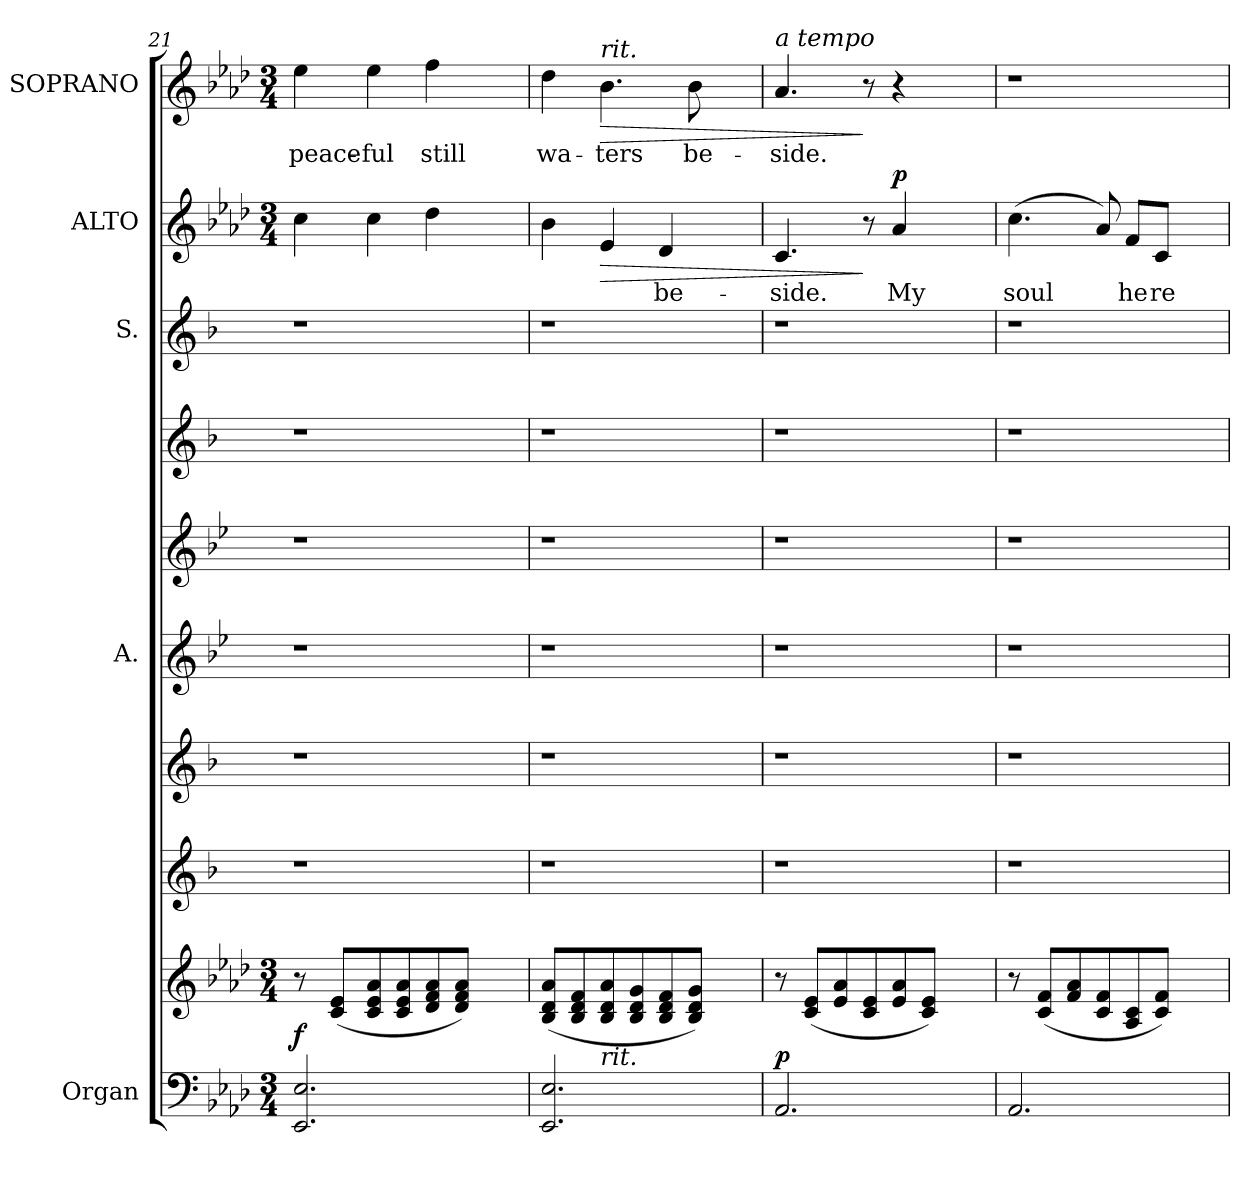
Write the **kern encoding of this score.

**kern	**kern	**dynam	**kern	**kern	**kern	**kern	**kern	**kern	**kern	**text	**dynam	**kern	**text	**dynam
*part9	*part9	*part9	*part8	*part7	*part6	*part5	*part4	*part3	*part2	*part2	*part2	*part1	*part1	*part1
*staff10	*staff9	*staff9/10	*staff8	*staff7	*staff6	*staff5	*staff4	*staff3	*staff2	*staff2	*staff2	*staff1	*staff1	*staff1
*I"Organ	*	*	*	*	*I"A.	*	*	*I"S.	*I"ALTO	*	*	*I"SOPRANO	*	*
*	*	*	*	*	*	*	*	*	*I'A.	*	*	*I'S.	*	*
*clefF4	*clefG2	*	*clefG2	*clefG2	*clefG2	*clefG2	*clefG2	*clefG2	*clefG2	*	*	*clefG2	*	*
*	*	*	*ITrd-2c-3	*ITrd-2c-3	*ITrd1c2	*ITrd1c2	*ITrd-2c-3	*ITrd-3c-5	*	*	*	*	*	*
*k[b-e-a-d-]	*k[b-e-a-d-]	*	*k[b-e-a-d-]	*k[b-e-a-d-]	*k[b-e-a-d-]	*k[b-e-a-d-]	*k[b-e-a-d-]	*k[b-e-]	*k[b-e-a-d-]	*	*	*k[b-e-a-d-]	*	*
*A-:	*A-:	*	*A-:	*A-:	*A-:	*A-:	*A-:	*B-:	*A-:	*	*	*A-:	*	*
*M3/4	*M3/4	*	*	*	*	*	*	*	*M3/4	*	*	*M3/4	*	*
=21	=21	=21	=21	=21	=21	=21	=21	=21	=21	=21	=21	=21	=21	=21
!	!	!LO:DY:a=2	!	!	!	!	!	!	!	!	!	!	!LO:LY:b	!
2.EE-/ 2.E-/	8r	f	1r	1r	1r	1r	1r	1r	4cc\	.	.	4ee-\	peace-	.
.	(<8c/ 8e-/L	.	.	.	.	.	.	.	.	.	.	.	.	.
!	!	!	!	!	!	!	!	!	!	!	!	!	!LO:LY:b	!
.	8c/ 8e-/ 8a-/	.	.	.	.	.	.	.	4cc\	.	.	4ee-\	-ful	.
.	8c/ 8e-/ 8a-/	.	.	.	.	.	.	.	.	.	.	.	.	.
!	!	!	!	!	!	!	!	!	!	!	!	!	!LO:LY:b	!
.	8d-/ 8f/ 8a-/	.	.	.	.	.	.	.	4dd-\	.	.	4ff\	still	.
.	8d-/ 8f/ 8a-/J)	.	.	.	.	.	.	.	.	.	.	.	.	.
4ryy	4ryy	.	.	.	.	.	.	.	4ryy	.	.	4ryy	.	.
=22	=22	=22	=22	=22	=22	=22	=22	=22	=22	=22	=22	=22	=22	=22
!	!	!	!	!	!	!	!	!	!	!	!	!	!LO:LY:b	!
*^	*	*	*	*	*	*	*	*	*	*	*	*	*	*
2.EE-/ 2.E-/	4ryy	(<8B-/ 8d-/ 8a-/L	.	1r	1r	1r	1r	1r	1r	4b-\	.	.	4dd-\	wa-	.
.	.	8B-/ 8d-/ 8f/	.	.	.	.	.	.	.	.	.	.	.	.	.
!	!	!	!	!	!	!	!	!	!	!	!	!	!LO:TX:a:i:t=rit.	!	!
!	!LO:TX:a:i:t=rit.	!	!	!	!	!	!	!	!	!	!	!	!	!	!
!	!	!	!	!	!	!	!	!	!	!	!	!LO:HP:b	!	!LO:LY:b	!LO:HP:b
.	2.ryy	8B-/ 8d-/ 8a-/	.	.	.	.	.	.	.	4e-/	.	>	4.b-\	-ters	>
.	.	8B-/ 8d-/ 8g/	.	.	.	.	.	.	.	.	.	.	.	.	.
!	!	!	!	!	!	!	!	!	!	!	!LO:LY:b	!	!	!	!
.	.	8B-/ 8d-/ 8f/	.	.	.	.	.	.	.	4d-/	be-	.	.	.	.
!	!	!	!	!	!	!	!	!	!	!	!	!	!	!LO:LY:b	!
.	.	8B-/ 8d-/ 8g/J)	.	.	.	.	.	.	.	.	.	.	8b-\	be-	.
4ryy	.	4ryy	.	.	.	.	.	.	.	4ryy	.	.	4ryy	.	.
=23	=23	=23	=23	=23	=23	=23	=23	=23	=23	=23	=23	=23	=23	=23	=23
!	!	!	!	!	!	!	!	!	!	!	!	!	!LO:TX:a:i:t=a tempo	!	!
!LO:TX:a:i:t=a tempo	!	!	!	!	!	!	!	!	!	!	!	!	!	!	!
!	!	!	!LO:DY:a=2	!	!	!	!	!	!	!	!LO:LY:b	!	!	!LO:LY:b	!
*v	*v	*	*	*	*	*	*	*	*	*	*	*	*	*	*
2.AA-/	8r	p	1r	1r	1r	1r	1r	1r	4.c/	-side.	.	4.a-/	-side.	.
.	(<8c/ 8e-/L	.	.	.	.	.	.	.	.	.	.	.	.	.
.	8e-/ 8a-/	.	.	.	.	.	.	.	.	.	.	.	.	.
.	8c/ 8e-/	.	.	.	.	.	.	.	8r	.	]	8r	.	]
!	!	!	!	!	!	!	!	!	!	!LO:LY:b	!LO:DY:a	!	!	!
.	8e-/ 8a-/	.	.	.	.	.	.	.	4a-/	My	p	4r	.	.
.	8c/ 8e-/J)	.	.	.	.	.	.	.	.	.	.	.	.	.
4ryy	4ryy	.	.	.	.	.	.	.	4ryy	.	.	4ryy	.	.
!!LO:PB:g=z
=24	=24	=24	=24	=24	=24	=24	=24	=24	=24	=24	=24	=24	=24	=24
!	!	!	!	!	!	!	!	!	!	!LO:LY:b	!	!LO:N:vis=1	!	!
2.AA-/	8r	.	1r	1r	1r	1r	1r	1r	(>4.cc\	soul	.	2.r	.	.
.	(<8c/ 8f/L	.	.	.	.	.	.	.	.	.	.	.	.	.
.	8f/ 8a-/	.	.	.	.	.	.	.	.	.	.	.	.	.
.	8c/ 8f/	.	.	.	.	.	.	.	8a-/)	.	.	.	.	.
!	!	!	!	!	!	!	!	!	!	!LO:LY:b	!	!	!	!
.	8A-/ 8c/	.	.	.	.	.	.	.	8f/L	he	.	.	.	.
!	!	!	!	!	!	!	!	!	!	!LO:LY:b	!	!	!	!
.	8c/ 8f/J)	.	.	.	.	.	.	.	8c/J	re-	.	.	.	.
4ryy	4ryy	.	.	.	.	.	.	.	4ryy	.	.	4ryy	.	.
=	=	=	=	=	=	=	=	=	=	=	=	=	=	=
*-	*-	*-	*-	*-	*-	*-	*-	*-	*-	*-	*-	*-	*-	*-
